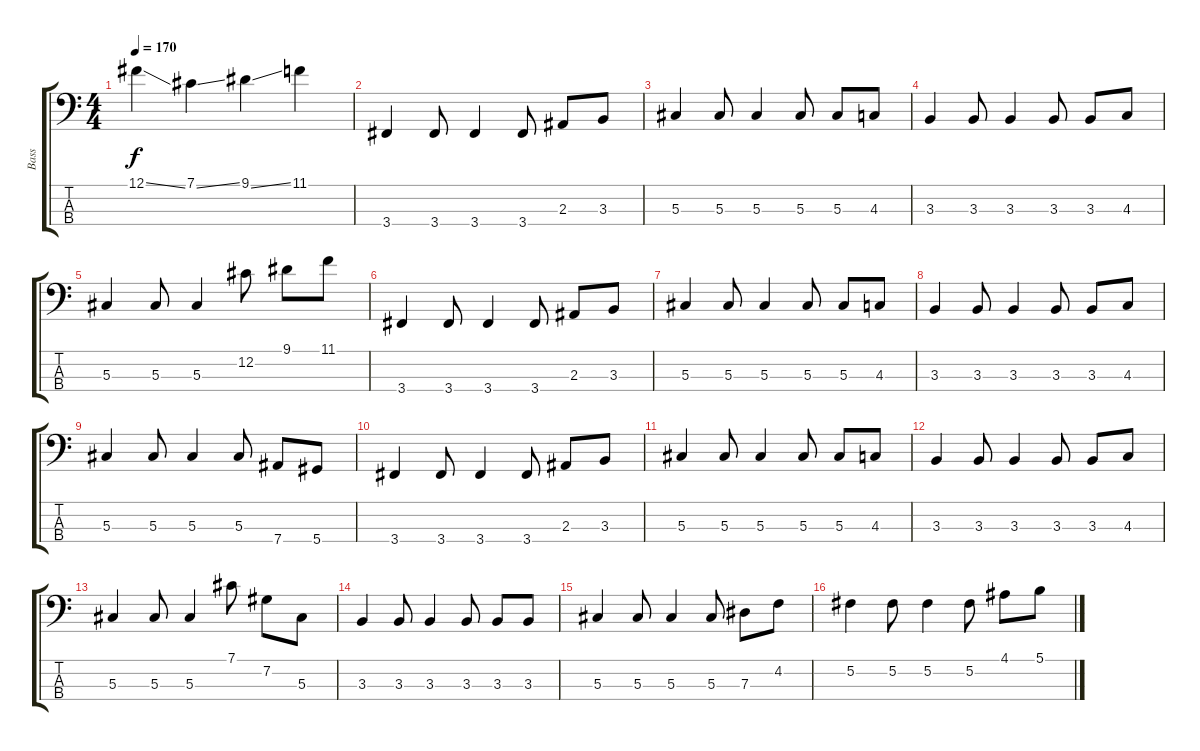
\track ("Bass" "Bass") {instrument electricbasspick}
\staff {score tabs}
\tuning (Gb2 Db2 Ab1 Eb1) {hide}
\ts (4 4)
\tempo 170
\clef f4
\ks c
12.1{ss}.4{dy f} 7.1{ss}.4 9.1{ss}.4 11.1.4 |
3.4.4 3.4.8 3.4.4 3.4.8 2.3.8 3.3.8 |
5.3.4 5.3.8 5.3.4 5.3.8 5.3.8 4.3.8 |
3.3.4 3.3.8 3.3.4 3.3.8 3.3.8 4.3.8 |
5.3.4 5.3.8 5.3.4 12.2.8 9.1.8 11.1.8 |
3.4.4 3.4.8 3.4.4 3.4.8 2.3.8 3.3.8 |
5.3.4 5.3.8 5.3.4 5.3.8 5.3.8 4.3.8 |
3.3.4 3.3.8 3.3.4 3.3.8 3.3.8 4.3.8 |
5.3.4 5.3.8 5.3.4 5.3.8 7.4.8 5.4.8 |
3.4.4 3.4.8 3.4.4 3.4.8 2.3.8 3.3.8 |
5.3.4 5.3.8 5.3.4 5.3.8 5.3.8 4.3.8 |
3.3.4 3.3.8 3.3.4 3.3.8 3.3.8 4.3.8 |
5.3.4 5.3.8 5.3.4 7.1.8 7.2.8 5.3.8 |
3.3.4 3.3.8 3.3.4 3.3.8 3.3.8 3.3.8 |
5.3.4 5.3.8 5.3.4 5.3.8 7.3.8 4.2.8 |
5.2.4 5.2.8 5.2.4 5.2.8 4.1.8 5.1.8
